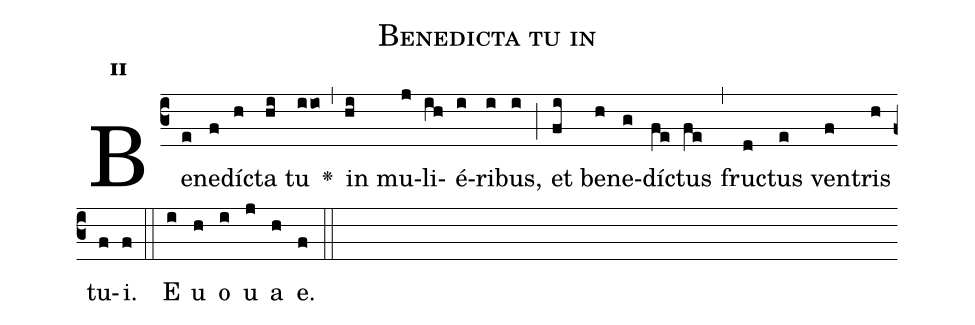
name:Benedicta tu in;
office-part:Antiphona;
mode:2;
%%
initial-style: 1;
name: Benedicta tu in
book: Antiphonae & Responsoria/Tomus I, p. 19;
occasion: Hebdomada I Adventus Feria V;
office-part: Vesperae Ant E;
user-notes: ;
commentary: ;
annotation: 2*a;
centering-scheme: english;
fontsize: 12;
font: OFLSortsMillGoudy;
height: 11;
width: 4.5;
%%
(c3)Be(e)ne(f)dí(h)cta(hi) tu(iio) <v>\greheightstar</v>(,) in(hi) mu(j)li(ih)é(i)ri(i)bus,(i) (;) et(fi) be(h)ne(g)dí(fe)ctus(fe) (,) fru(d)ctus(e) ven(f)tris(h) tu(f)i.(f) (::)
E(i) u(h) o(i) u(j) a(h) e.(f) (::)
